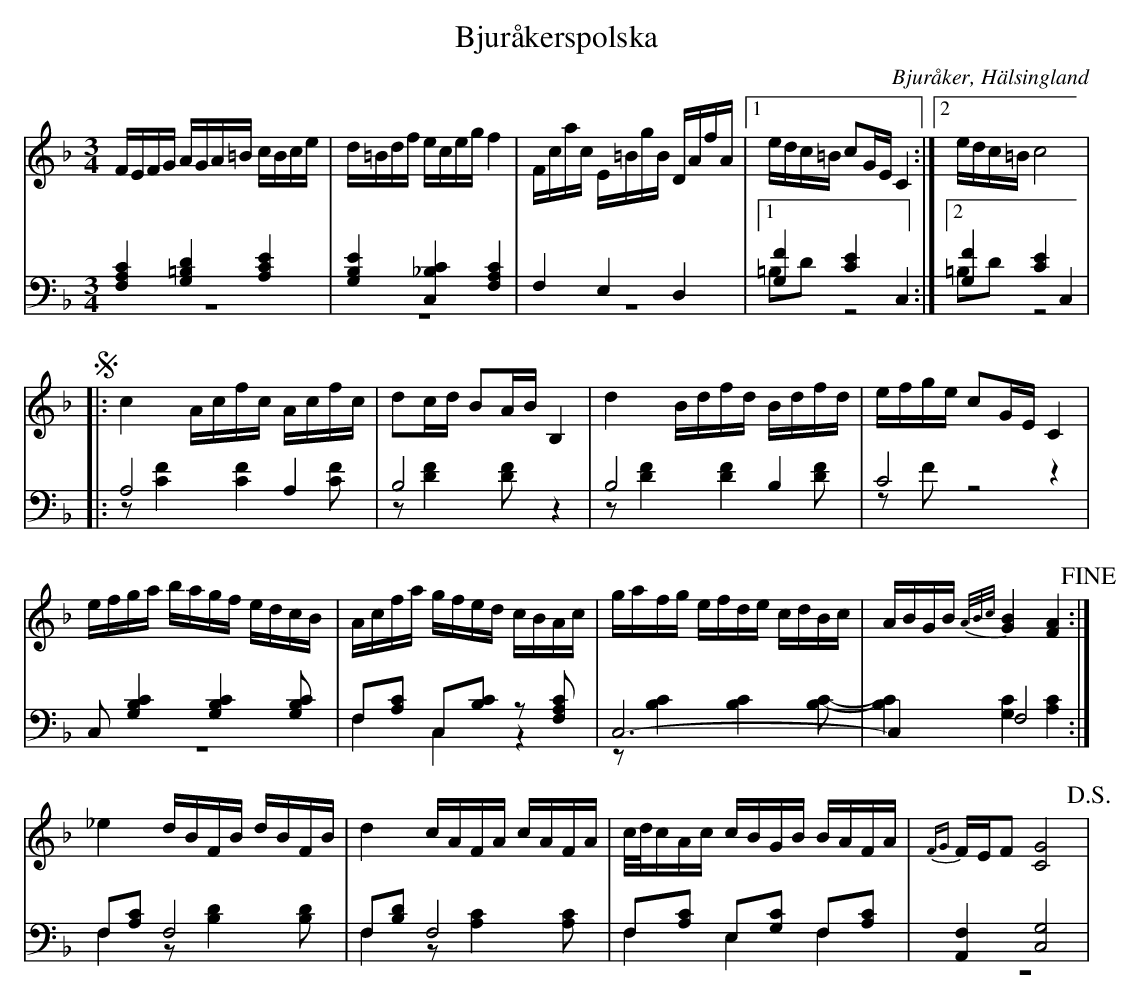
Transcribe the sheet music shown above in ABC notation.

X:1
T: Bjuråkerspolska
O: Bjuråker, Hälsingland
M: 3/4
L: 1/16
K: F
V:1
V:2
V:3 merge
V:1
FEFG AGA=B cBce|d=Bdf eceg f4|Fcac E=BgB DAfA|1 edc=B c2GE C4:|2 edc=B c8 |
!segno! |:c4 Acfc Acfc|d2cd B2AB B,4|d4 Bdfd Bdfd|efge c2GE C4|
efga bagf edcB|Acfa gfed cBAc|gafg efde cdBc|ABGB {A/B/c/}[G4B4] [F4A4] !fine!:|
_e4 dBFB dBFB|d4 cAFA cAFA|c/d/cAc cBGB BAFA|{FG}FEF2 [C8G8] !D.S.!|
V:2 clef=bass
[F,4A,4C4] [G,4=B,4D4] [A,4C4E4]|[G,4B,4E4] [C,4_B,4C4] [F,4A,4C4]|F,4 E,4 D,4|1 [G,4F4] [C4E4] C,4:|2 [G,4F4] [C4E4] C,4 |
|:A,8 A,4|B,8 z4|B,8  B,4|C8 z4|
C,2 [G,4B,4C4] [G,4B,4C4] [G,2B,2C2]|F,2[A,2C2] C,2[B,2C2] z2 [F,2A,2C2]|C,12-|C,4 F,8:|
F,2[A,2C2] F,8|F,2[B,2D2] F,8|F,2[A,2C2] E,2[G,2C2] F,2[A,2C2]|[A,,4F,4] [C,8G,8] |
V:3 clef=bass
z12|z12|z12|1 =B,2D2 z8:|2 =B,2D2 z8|
|:z2 [C4F4] [C4F4] [C2F2]|z2 [D4F4] [D2F2] z4|z2 [D4F4] [D4F4] [D2F2]|z2 F2 z8|
z12|F,4 C,4 z4|z2 [B,4C4] [B,4C4] [B,2C2]-|[B,4C4] [G,4C4] [A,4C4]:|
F,4 z2 [B,4D4] [B,2D2]|F,4 z2 [A,4C4] [A,2C2]|F,4 E,4 F,4|z12|
